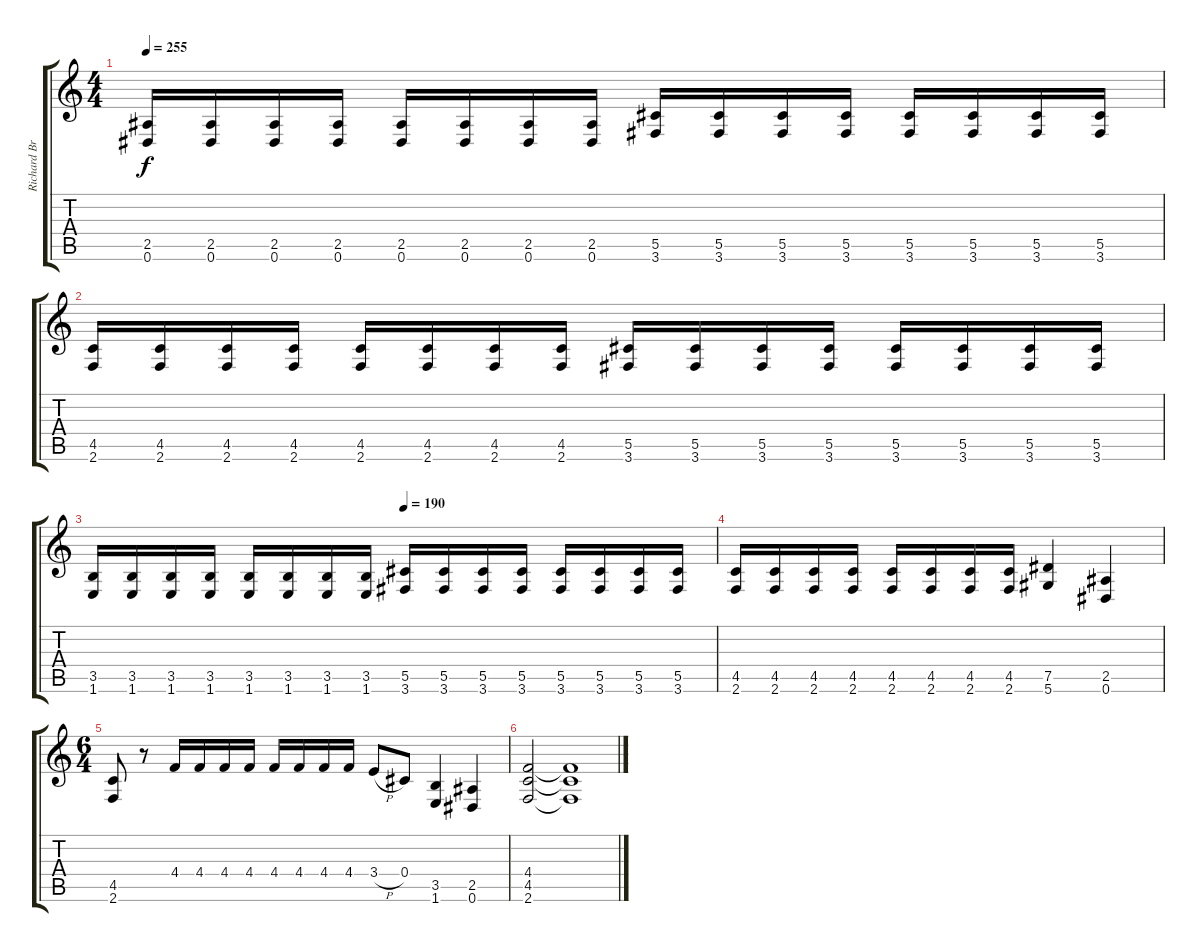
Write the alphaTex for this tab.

\track ("Richard Brunelle" "Richard Br") {instrument distortionguitar}
\staff {score tabs}
\tuning (Eb4 Bb3 Gb3 Db3 Ab2 Eb2) {hide}
\ts (4 4)
\tempo 255
\clef g2
\ks c
(2.5 0.6).16{dy f} (2.5 0.6).16 (2.5 0.6).16 (2.5 0.6).16 (2.5 0.6).16 (2.5 0.6).16 (2.5 0.6).16 (2.5 0.6).16 (5.5 3.6).16 (5.5 3.6).16 (5.5 3.6).16 (5.5 3.6).16 (5.5 3.6).16 (5.5 3.6).16 (5.5 3.6).16 (5.5 3.6).16 |
(4.5 2.6).16 (4.5 2.6).16 (4.5 2.6).16 (4.5 2.6).16 (4.5 2.6).16 (4.5 2.6).16 (4.5 2.6).16 (4.5 2.6).16 (5.5 3.6).16 (5.5 3.6).16 (5.5 3.6).16 (5.5 3.6).16 (5.5 3.6).16 (5.5 3.6).16 (5.5 3.6).16 (5.5 3.6).16 |
\tempo (190 0.5)
(3.5 1.6).16 (3.5 1.6).16 (3.5 1.6).16 (3.5 1.6).16 (3.5 1.6).16 (3.5 1.6).16 (3.5 1.6).16 (3.5 1.6).16 (5.5 3.6).16 (5.5 3.6).16 (5.5 3.6).16 (5.5 3.6).16 (5.5 3.6).16 (5.5 3.6).16 (5.5 3.6).16 (5.5 3.6).16 |
(4.5 2.6).16 (4.5 2.6).16 (4.5 2.6).16 (4.5 2.6).16 (4.5 2.6).16 (4.5 2.6).16 (4.5 2.6).16 (4.5 2.6).16 (7.5 5.6).4 (2.5 0.6).4 |
\ts (6 4)
(4.5 2.6).8 r.8 4.4.16 4.4.16 4.4.16 4.4.16 4.4.16 4.4.16 4.4.16 4.4.16 3.4{h}.8 0.4.8 (3.5 1.6).4 (2.5 0.6).4 |
(4.4 4.5 2.6).2 (4.4{t} 4.5{t} 2.6{t}).1
